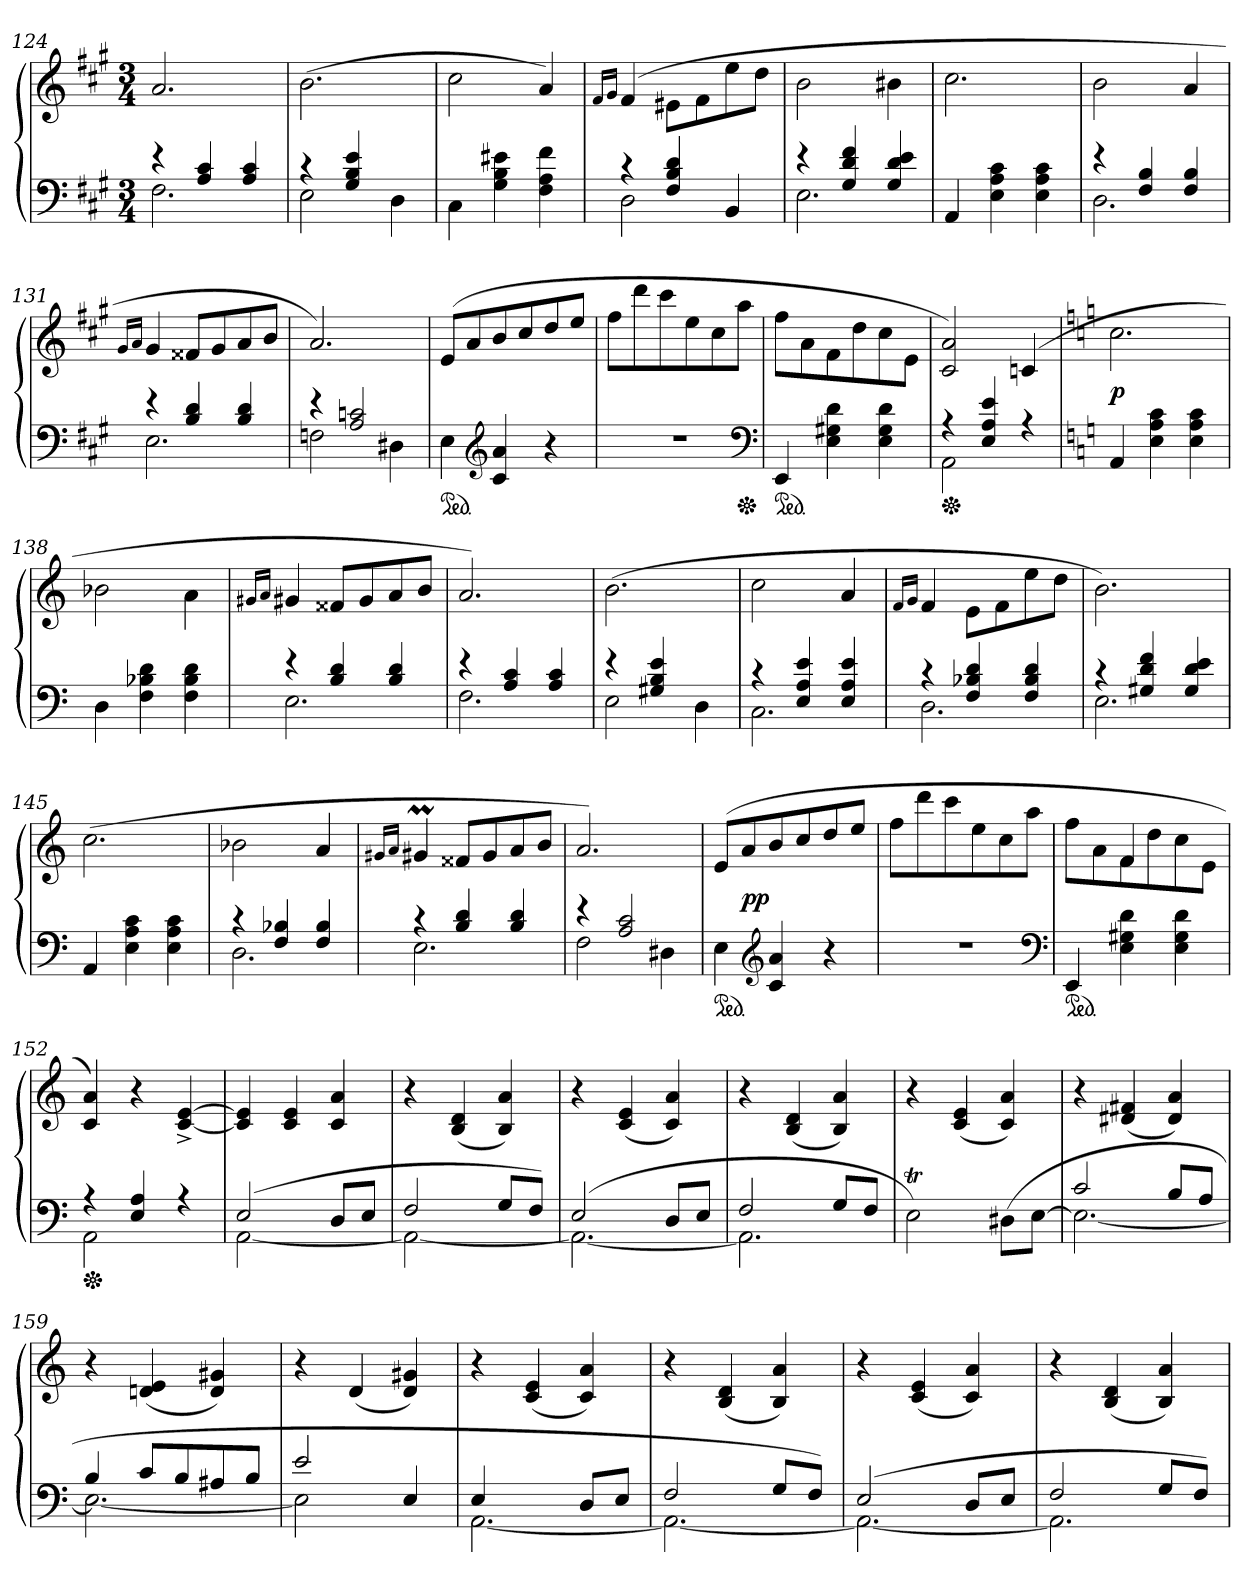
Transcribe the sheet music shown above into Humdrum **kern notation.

**kern	**kern	**dynam
*part1	*part1	*part1
*staff2	*staff1	*staff1/2
*clefF4	*clefG2	*
*k[f#c#g#]	*k[f#c#g#]	*
*M3/4	*M3/4	*
=124	=124	=124
*^	*	*
4re	2.F#	2.a/	.
4A 4c#	.	.	.
4A 4c#	.	.	.
=125	=125	=125	=125
4rc	2E	(>2.b	.
4G# 4B 4e	.	.	.
4ryy	4D	.	.
*v	*v	*	*
=126	=126	=126
4C#\	2cc#	.
4G# 4B 4e#X	.	.
4F# 4A 4f#	4a/)	.
=127	=127	=127
.	16qqf#/LL	.
.	16qqg#/JJ	.
*^	*	*
4rc	2D	(>4f#/	.
4F# 4B 4d	.	8e#X\L	.
.	.	8f#	.
4BB	4ryy	8ee	.
.	.	8ddJ	.
=128	=128	=128	=128
4re	2.E	2b	.
4G# 4d 4f#	.	.	.
4G# 4d 4e	.	4b#X	.
*v	*v	*	*
=129	=129	=129
4AA	2.cc#	.
4E 4A 4c#	.	.
4E 4A 4c#	.	.
=130	=130	=130
*^	*	*
4re	2.D	2b	.
4F# 4B	.	.	.
4F# 4B	.	4a/	.
=131	=131	=131	=131
.	.	16qqg#/LL	.
.	.	16qqa/JJ	.
4re	2.E	4g#	.
4B 4d	.	8f##XL	.
.	.	8g#	.
4B 4d	.	8a	.
.	.	8bJ	.
=132	=132	=132	=132
4re	2Fn	2.a/)	.
2A 2cn	.	.	.
.	4D#X	.	.
*v	*v	*	*
=133	=133	=133
*ped	*	*
4E	(>8eL	.
.	8a	.
*clefG2	*	*
4c# 4a	8b	.
.	8cc#	.
4r	8dd	.
.	8eeJ	.
=134	=134	=134
2.rdd	8ff#L	.
.	8ddd	.
.	8ccc#	.
.	8ee	.
.	8cc#	.
*Xped	*	*
.	8aaJ	.
*clefF4	*	*
=135	=135	=135
*ped	*	*
4EE	8ff#\L	.
.	8a	.
4E 4G#X 4d	8f#	.
.	8dd	.
4E 4G# 4d	8cc#	.
.	8eJ	.
=136	=136	=136
*^	*	*
*Xped	*	*	*
4rA	2AA	2c# 2a)	.
4E 4A 4e	.	.	.
4rA	4rEEyy	(>4cn	.
*v	*v	*	*
=137	=137	=137
*k[]	*k[]	*
4AA	2.cc	p
4E 4A 4c	.	.
4E 4A 4c	.	.
=138	=138	=138
4D	2b-X	.
4F 4B-X 4d	.	.
4F 4B- 4d	4a\	.
=139	=139	=139
.	16qqg#X/LL	.
.	16qqa/JJ	.
*^	*	*
4re	2.E	4g#X/	.
4B 4d	.	8f##X/L	.
.	.	8g#	.
4B 4d	.	8a	.
.	.	8bJ	.
=140	=140	=140	=140
4re	2.F	2.a/)	.
4A 4c	.	.	.
4A 4c	.	.	.
=141	=141	=141	=141
4re	2E	(>2.b	.
4G#X 4B 4e	.	.	.
4ryy	4D	.	.
=142	=142	=142	=142
4rc	2.C	2cc	.
4E 4A 4e	.	.	.
4E 4A 4e	.	4a	.
=143	=143	=143	=143
.	.	16qqf/LL	.
.	.	16qqg/JJ	.
4rc	2.D	4f/	.
4F 4B-X 4d	.	8e\L	.
.	.	8f	.
4F 4B- 4d	.	8ee	.
.	.	8ddJ	.
=144	=144	=144	=144
4rc	2.E	2.b)	.
4G#X 4d 4f	.	.	.
4G# 4d 4e	.	.	.
*v	*v	*	*
=145	=145	=145
4AA	(>2.cc	.
4E 4A 4c	.	.
4E 4A 4c	.	.
=146	=146	=146
*^	*	*
4rc	2.D	2b-X	.
4F 4B-X	.	.	.
4F 4B-	.	4a	.
=147	=147	=147	=147
.	.	16qqg#X/LL	.
.	.	16qqa/JJ	.
4rc	2.E	4g#Xm	.
4B 4d	.	8f##XL	.
.	.	8g#	.
4B 4d	.	8a	.
.	.	8bJ	.
=148	=148	=148	=148
4re	2F	2.a/)	.
2A 2c	.	.	.
.	4D#X	.	.
*v	*v	*	*
=149	=149	=149
*ped	*	*
4E	(>8eL	.
.	8a	pp
*clefG2	*	*
4c 4a	8b	.
.	8cc	.
4r	8dd	.
.	8eeJ	.
=150	=150	=150
2.rdd	8ffL	.
.	8ddd	.
.	8ccc	.
.	8ee	.
.	8cc	.
.	8aaJ	.
*clefF4	*	*
=151	=151	=151
*	*^	*
*ped	*	*	*
4EE	4ryy	8ffL	.
.	.	8a	.
4E 4G#X 4d	4f	8f	.
.	.	8dd	.
4E 4G# 4d	4ryy	8cc	.
.	.	8eJ	.
*	*v	*v	*
=152	=152	=152
*^	*	*
*Xped	*	*	*
4rA	2AA	4c 4a)	.
4E 4A	.	4r	.
4rA	4ryy	[4c^> [4e^>	.
=153	=153	=153	=153
!	!LO:N:vis=2	!	!
(>2E	[<2.AA	4c] 4e]	.
.	.	4c 4e	.
8DL	.	4c 4a	.
8EJ	.	.	.
=154	=154	=154	=154
!	!LO:N:vis=2	!	!
2F	2.AA_<	4r	.
.	.	(>4B 4d	.
8GL	.	4B 4a)	.
8FJ)	.	.	.
=155	=155	=155	=155
(>2E	2.AA_	4r	.
.	.	(>4c 4e	.
8DL	.	4c 4a)	.
8EJ	.	.	.
=156	=156	=156	=156
2F	2.AA]	4r	.
.	.	(>4B 4d	.
8GL	.	4B 4a)	.
8FJ	.	.	.
*v	*v	*	*
=157	=157	=157
2Et)	4r	.
.	(>4c 4e	.
(>8D#XL	4c 4a)	.
[<8EJ	.	.
=158	=158	=158
*^	*	*
2c	2.E_<	4r	.
.	.	(>4d#X 4f#X	.
8BL	.	4d# 4a)	.
8AJ	.	.	.
=159	=159	=159	=159
4B	2.E_	4r	.
8cL	.	(>4dn 4e	.
8B	.	.	.
8A#X	.	4d 4g#X)	.
8BJ	.	.	.
=160	=160	=160	=160
2e	2E]	4r	.
.	.	(>4d	.
4E/	4rCCyy	4d 4g#X)	.
=161	=161	=161	=161
4E	[<2.AA	4r	.
4ryy	.	(>4c 4e	.
8DL	.	4c 4a)	.
8EJ	.	.	.
=162	=162	=162	=162
2F	2.AA_<	4r	.
.	.	(>4B 4d	.
8GL	.	4B 4a)	.
8FJ)	.	.	.
=163	=163	=163	=163
(>2E	2.AA_	4r	.
.	.	(>4c 4e	.
8DL	.	4c 4a)	.
8EJ	.	.	.
=164	=164	=164	=164
2F	2.AA]	4r	.
.	.	(>4B 4d	.
8GL	.	4B 4a)	.
8FJ)	.	.	.
*v	*v	*	*
=	=	=
*-	*-	*-
